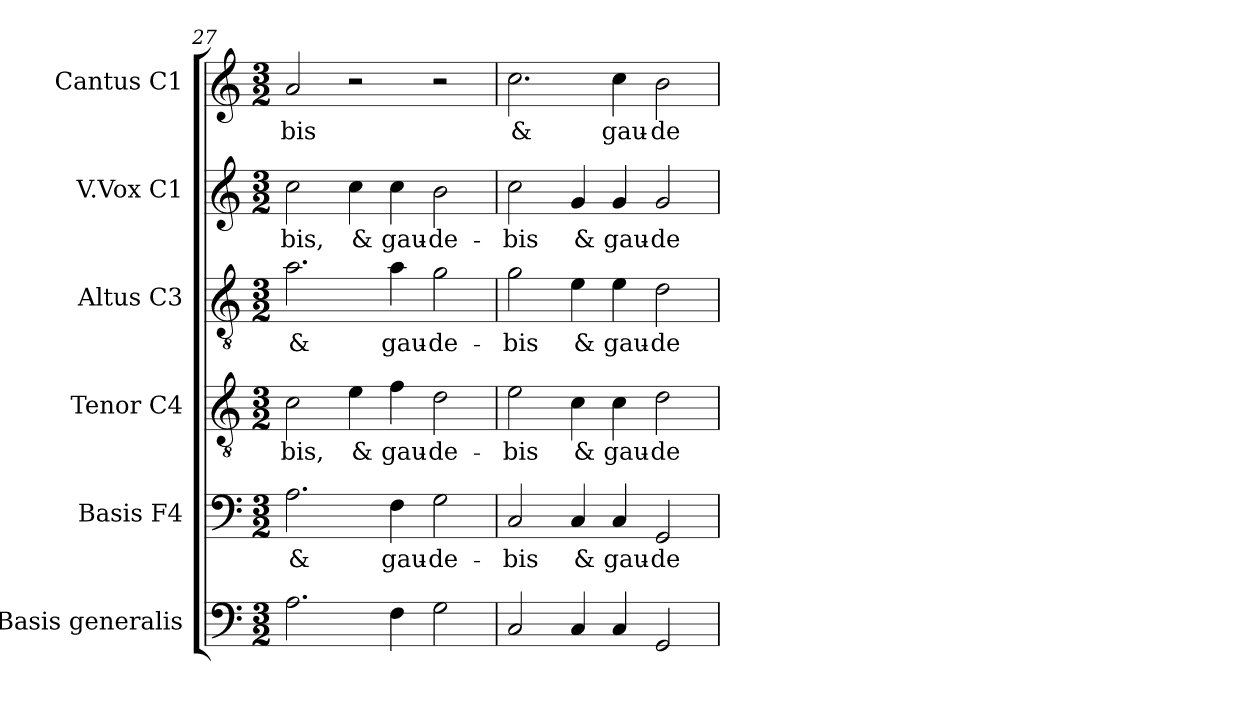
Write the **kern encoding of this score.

**kern	**kern	**text	**kern	**text	**kern	**text	**kern	**text	**kern	**text
*part6	*part5	*part5	*part4	*part4	*part3	*part3	*part2	*part2	*part1	*part1
*staff6	*staff5	*staff5	*staff4	*staff4	*staff3	*staff3	*staff2	*staff2	*staff1	*staff1
*I"Basis  generalis	*I"Basis  F4	*	*I"Tenor  C4	*	*I"Altus  C3	*	*I"V.Vox  C1	*	*I"Cantus  C1	*
*	*I'B	*	*I'T	*	*I'A	*	*	*	*I'C	*
*clefF4	*clefF4	*	*clefGv2	*	*clefGv2	*	*clefG2	*	*clefG2	*
*k[]	*k[]	*	*k[]	*	*k[]	*	*k[]	*	*k[]	*
*C:	*C:	*	*C:	*	*C:	*	*C:	*	*C:	*
*M3/2	*M3/2	*	*M3/2	*	*M3/2	*	*M3/2	*	*M3/2	*
=27	=27	=27	=27	=27	=27	=27	=27	=27	=27	=27
!	!	!LO:LY:b:cj	!	!LO:LY:b:cj	!	!LO:LY:b:cj	!	!LO:LY:b:cj	!	!LO:LY:b:cj
2.A\	2.A\	&	2c\	-bis,	2.a\	&	2cc\	-bis,	2a/	-bis
!	!	!	!	!LO:LY:b:cj	!	!	!	!LO:LY:b:cj	!	!
.	.	.	4e\	&	.	.	4cc\	&	2r	.
!	!	!LO:LY:b:cj	!	!LO:LY:b:cj	!	!LO:LY:b:cj	!	!LO:LY:b:cj	!	!
4F\	4F\	gau-	4f\	gau-	4a\	gau-	4cc\	gau-	.	.
!	!	!LO:LY:b:cj	!	!LO:LY:b:cj	!	!LO:LY:b:cj	!	!LO:LY:b:cj	!	!
2G\	2G\	-de-	2d\	-de-	2g\	-de-	2b\	-de-	2r	.
=28	=28	=28	=28	=28	=28	=28	=28	=28	=28	=28
!	!	!LO:LY:b:cj	!	!LO:LY:b:cj	!	!LO:LY:b:cj	!	!LO:LY:b:cj	!	!LO:LY:b:cj
2C/	2C/	-bis	2e\	-bis	2g\	-bis	2cc\	-bis	2.cc\	&
!	!	!LO:LY:b:cj	!	!LO:LY:b:cj	!	!LO:LY:b:cj	!	!LO:LY:b:cj	!	!
4C/	4C/	&	4c\	&	4e\	&	4g/	&	.	.
!	!	!LO:LY:b:cj	!	!LO:LY:b:cj	!	!LO:LY:b:cj	!	!LO:LY:b:cj	!	!LO:LY:b:cj
4C/	4C/	gau-	4c\	gau-	4e\	gau-	4g/	gau-	4cc\	gau-
!	!	!LO:LY:b:cj	!	!LO:LY:b:cj	!	!LO:LY:b:cj	!	!LO:LY:b:cj	!	!LO:LY:b:cj
2GG/	2GG/	-de-	2d\	-de-	2d\	-de-	2g/	-de-	2b\	-de-
=	=	=	=	=	=	=	=	=	=	=
*-	*-	*-	*-	*-	*-	*-	*-	*-	*-	*-
